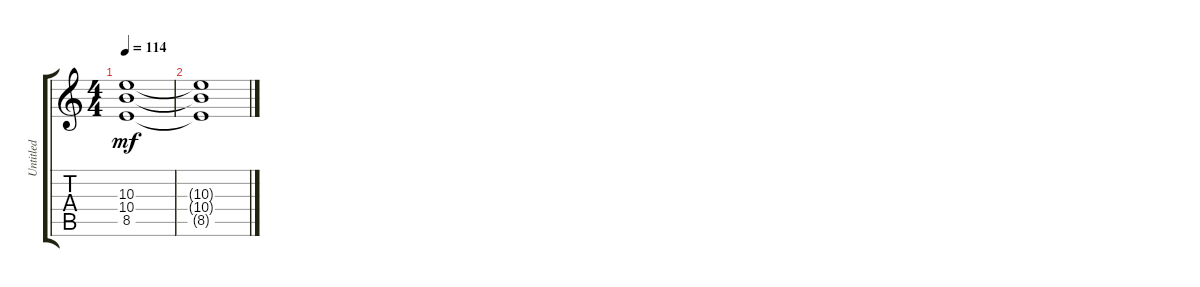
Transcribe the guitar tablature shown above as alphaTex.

\track ("Untitled" "Untitled") {instrument distortionguitar}
\staff {score tabs}
\tuning (Eb4 Bb3 Gb3 Db3 Ab2 Db2) {hide}
\ts (4 4)
\tempo 114
\clef g2
\ks c
(10.3{t} 10.4{t} 8.5{t}).1{dy mf} |
(10.3{t} 10.4{t} 8.5{t}).1
